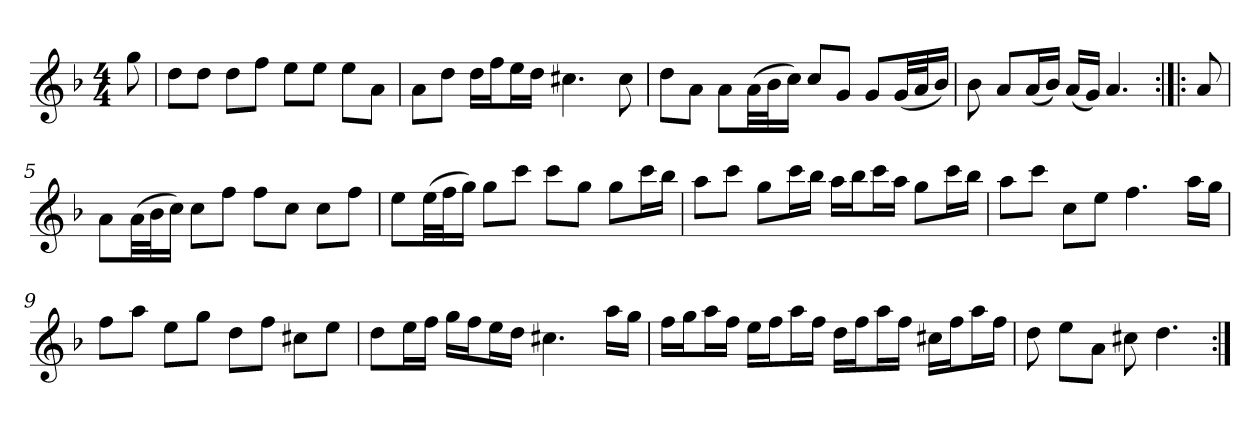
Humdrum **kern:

**kern
*part1
*staff1
*clefG2
*k[b-]
*d:
*M4/4
*MM120
=
8gg
=1
8dd\L
8dd\J
8dd\L
8ff\J
8ee\L
8ee\J
8ee\L
8a\J
=2
8a\L
8dd\J
16dd\LL
16ff\J
16ee\L
16dd\JJ
4.cc#X
8cc#
=3
8dd\L
8a\J
8a\L
(32a\LL
32b-\J
16cc\JJ)
8cc/L
8g/J
8g/L
(32g/LL
32a/J
16b-/JJ)
=4
8b-
8a/L
(16a/L
16b-/JJ)
(16a/LL
16g/JJ)
4.a
=:|!|:
8a
=5
8a\L
(32a\LL
32b-\J
16cc\JJ)
8cc\L
8ff\J
8ff\L
8cc\J
8cc\L
8ff\J
=6
8ee\L
(32ee\LL
32ff\J
16gg\JJ)
8gg\L
8ccc\J
8ccc\L
8gg\J
8gg\L
16ccc\L
16bb-\JJ
=7
8aa\L
8ccc\J
8gg\L
16ccc\L
16bb-\JJ
16aa\LL
16bb-\J
16ccc\L
16aa\JJ
8gg\L
16ccc\L
16bb-\JJ
=8
8aa\L
8ccc\J
8cc\L
8ee\J
4.ff
16aa\LL
16gg\JJ
=9
8ff\L
8aa\J
8ee\L
8gg\J
8dd\L
8ff\J
8cc#X\L
8ee\J
=10
8dd\L
16ee\L
16ff\JJ
16gg\LL
16ff\J
16ee\L
16dd\JJ
4.cc#X
16aa\LL
16gg\JJ
=11
16ff\LL
16gg\J
16aa\L
16ff\JJ
16ee\LL
16ff\J
16aa\L
16ff\JJ
16dd\LL
16ff\J
16aa\L
16ff\JJ
16cc#X\LL
16ff\J
16aa\L
16ff\JJ
=12
8dd
8ee\L
8a\J
8cc#X
4.dd
=:|!
*-
